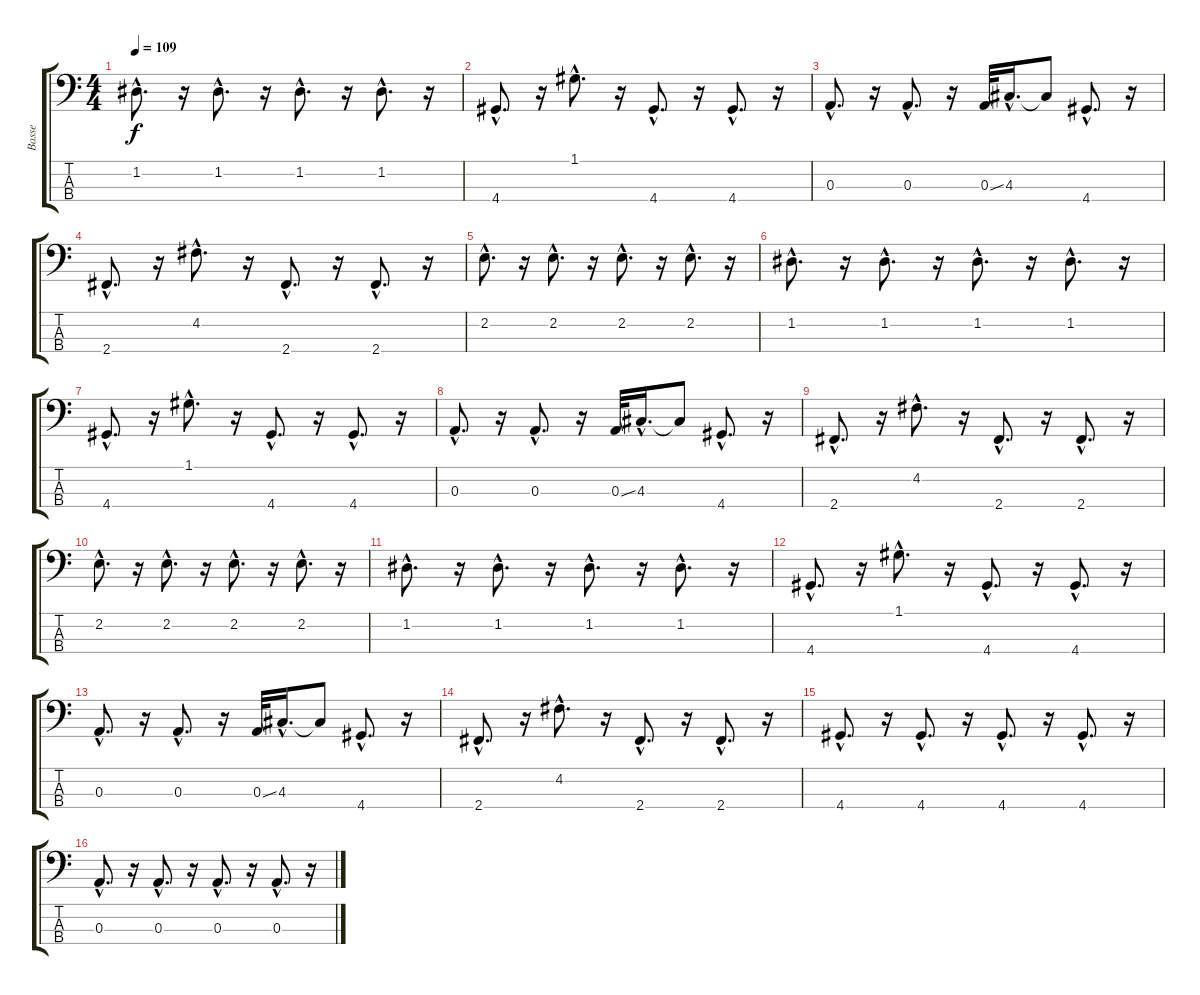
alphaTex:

\track ("Basse" "Basse") {instrument electricbassfinger}
\staff {score tabs}
\tuning (G2 D2 A1 E1) {hide}
\ts (4 4)
\tempo 109
\clef f4
\ks c
1.2{hac}.8{d dy f} r.16 1.2{hac}.8{d} r.16 1.2{hac}.8{d} r.16 1.2{hac}.8{d} r.16 |
4.4{hac}.8{d} r.16 1.1{hac}.8{d} r.16 4.4{hac}.8{d} r.16 4.4{hac}.8{d} r.16 |
0.3{hac}.8{d} r.16 0.3{hac}.8{d} r.16 0.3{ss}.32 4.3{hac}.16{d} 4.3{t}.8 4.4{hac}.8{d} r.16 |
2.4{hac}.8{d} r.16 4.2{hac}.8{d} r.16 2.4{hac}.8{d} r.16 2.4{hac}.8{d} r.16 |
2.2{hac}.8{d} r.16 2.2{hac}.8{d} r.16 2.2{hac}.8{d} r.16 2.2{hac}.8{d} r.16 |
1.2{hac}.8{d} r.16 1.2{hac}.8{d} r.16 1.2{hac}.8{d} r.16 1.2{hac}.8{d} r.16 |
4.4{hac}.8{d} r.16 1.1{hac}.8{d} r.16 4.4{hac}.8{d} r.16 4.4{hac}.8{d} r.16 |
0.3{hac}.8{d} r.16 0.3{hac}.8{d} r.16 0.3{ss}.32 4.3{hac}.16{d} 4.3{t}.8 4.4{hac}.8{d} r.16 |
2.4{hac}.8{d} r.16 4.2{hac}.8{d} r.16 2.4{hac}.8{d} r.16 2.4{hac}.8{d} r.16 |
2.2{hac}.8{d} r.16 2.2{hac}.8{d} r.16 2.2{hac}.8{d} r.16 2.2{hac}.8{d} r.16 |
1.2{hac}.8{d} r.16 1.2{hac}.8{d} r.16 1.2{hac}.8{d} r.16 1.2{hac}.8{d} r.16 |
4.4{hac}.8{d} r.16 1.1{hac}.8{d} r.16 4.4{hac}.8{d} r.16 4.4{hac}.8{d} r.16 |
0.3{hac}.8{d} r.16 0.3{hac}.8{d} r.16 0.3{ss}.32 4.3{hac}.16{d} 4.3{t}.8 4.4{hac}.8{d} r.16 |
2.4{hac}.8{d} r.16 4.2{hac}.8{d} r.16 2.4{hac}.8{d} r.16 2.4{hac}.8{d} r.16 |
4.4{hac}.8{d} r.16 4.4{hac}.8{d} r.16 4.4{hac}.8{d} r.16 4.4{hac}.8{d} r.16 |
0.3{hac}.8{d} r.16 0.3{hac}.8{d} r.16 0.3{hac}.8{d} r.16 0.3{hac}.8{d} r.16
